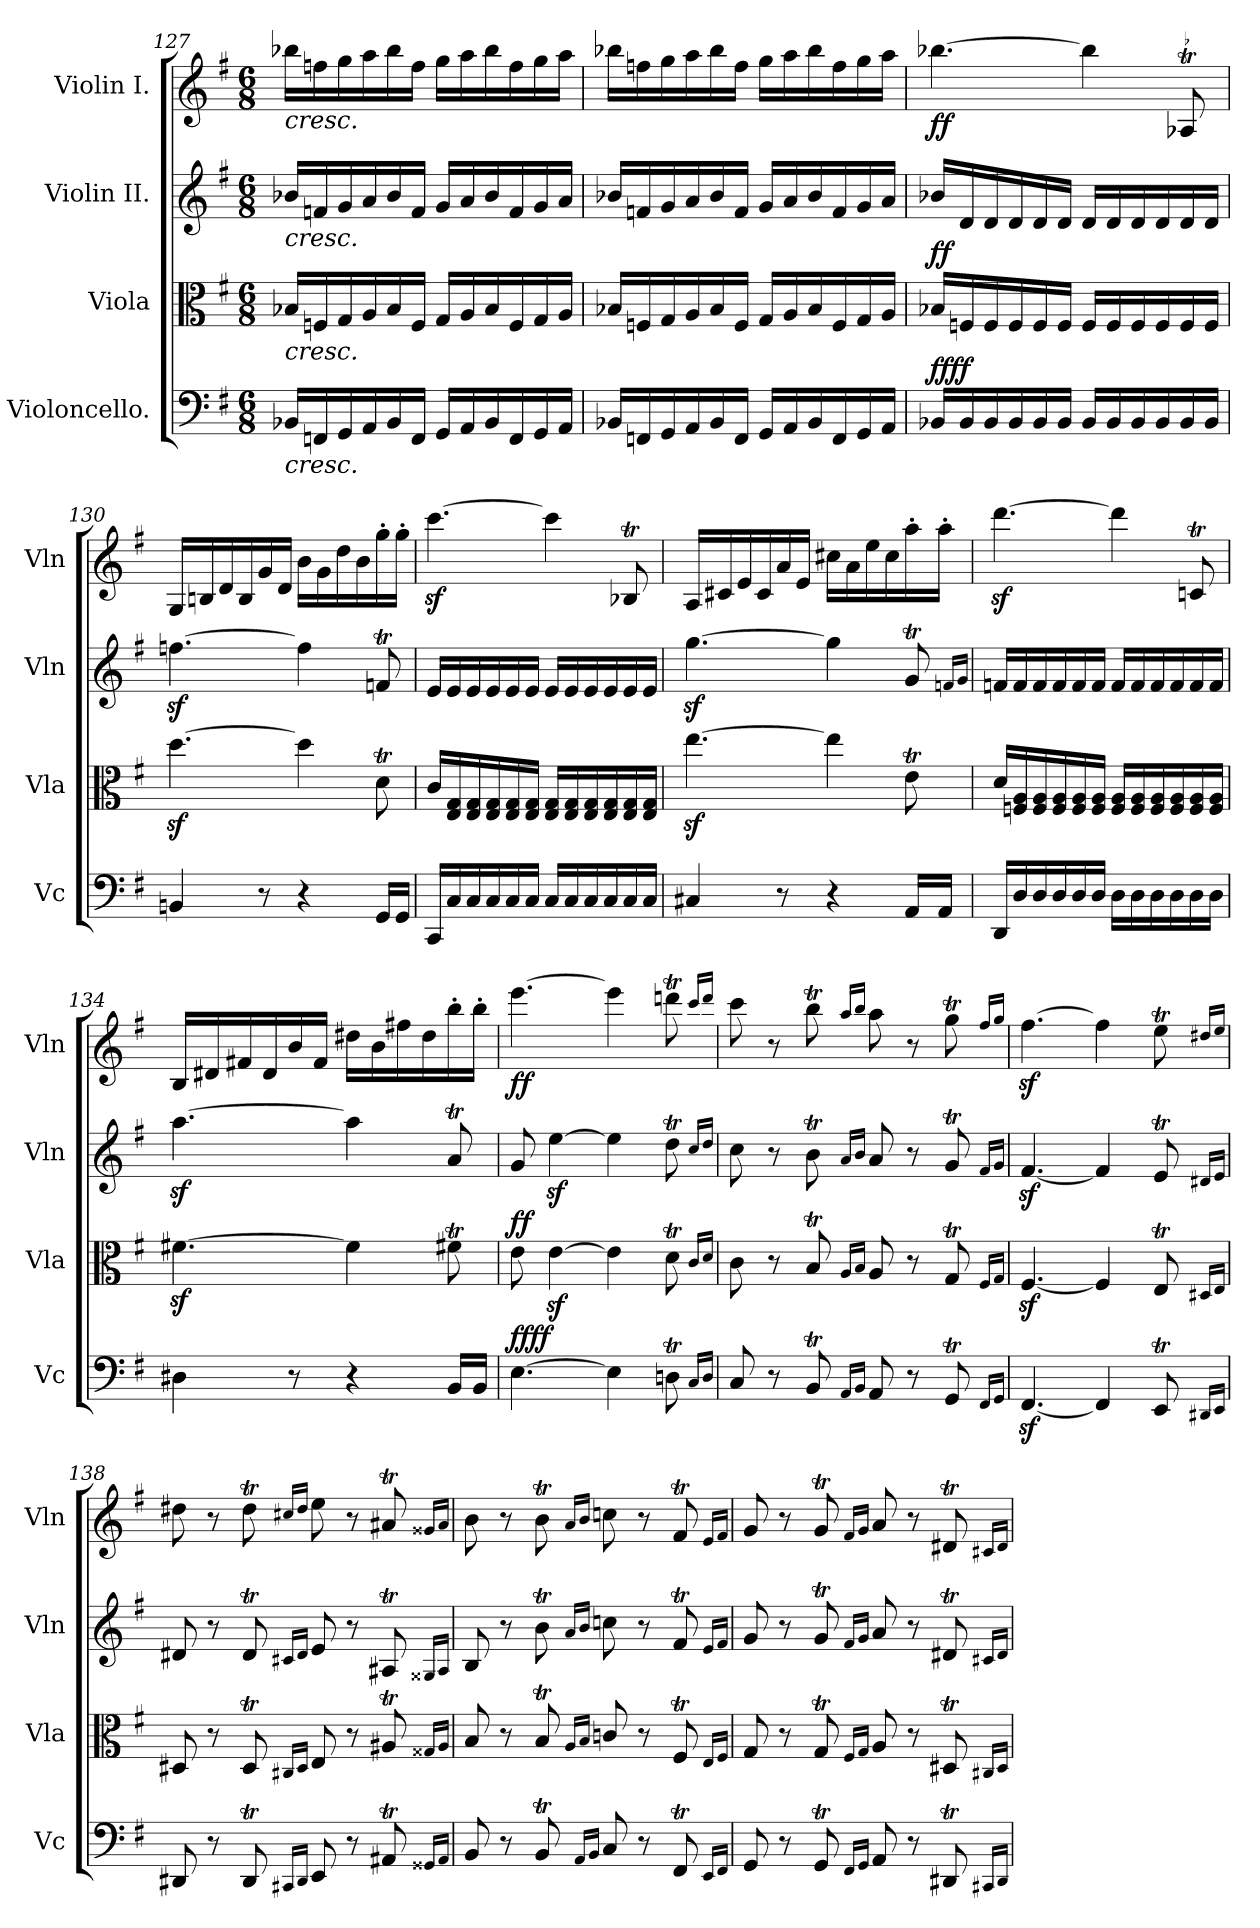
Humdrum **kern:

**kern	**dynam	**kern	**dynam	**kern	**kern	**dynam
*part4	*part4	*part3	*part3	*part2	*part1	*part1
*staff4	*staff4	*staff3	*staff3	*staff2	*staff1	*staff1
*I"Violoncello.	*	*I"Viola	*	*I"Violin II.	*I"Violin I.	*
*I'Vc	*	*I'Vla	*	*I'Vln	*I'Vln	*
*clefF4	*	*clefC3	*	*clefG2	*clefG2	*
*k[f#]	*	*k[f#]	*	*k[f#]	*k[f#]	*
*M6/8	*	*M6/8	*	*M6/8	*M6/8	*
=127	=127	=127	=127	=127	=127	=127
!	!	!	!	!	!LO:TX:b:i:t=cresc.	!
!	!	!	!	!LO:TX:b:i:t=cresc.	!	!
!	!	!LO:TX:b:i:t=cresc.	!	!	!	!
!LO:TX:b:i:t=cresc.	!	!	!	!	!	!
16BB-X/LL	.	16B-X/LL	.	16b-X/LL	16bb-X\LL	.
16FFn/	.	16Fn/	.	16fn/	16ffn\	.
16GG/	.	16G/	.	16g/	16gg\	.
16AA/	.	16A/	.	16a/	16aa\	.
16BB-/	.	16B-/	.	16b-/	16bb-\	.
16FF/JJ	.	16F/JJ	.	16f/JJ	16ff\JJ	.
16GG/LL	.	16G/LL	.	16g/LL	16gg\LL	.
16AA/	.	16A/	.	16a/	16aa\	.
16BB-/	.	16B-/	.	16b-/	16bb-\	.
16FF/	.	16F/	.	16f/	16ff\	.
16GG/	.	16G/	.	16g/	16gg\	.
16AA/JJ	.	16A/JJ	.	16a/JJ	16aa\JJ	.
=128	=128	=128	=128	=128	=128	=128
16BB-X/LL	.	16B-X/LL	.	16b-X/LL	16bb-X\LL	.
16FFn/	.	16Fn/	.	16fn/	16ffn\	.
16GG/	.	16G/	.	16g/	16gg\	.
16AA/	.	16A/	.	16a/	16aa\	.
16BB-/	.	16B-/	.	16b-/	16bb-\	.
16FF/JJ	.	16F/JJ	.	16f/JJ	16ff\JJ	.
16GG/LL	.	16G/LL	.	16g/LL	16gg\LL	.
16AA/	.	16A/	.	16a/	16aa\	.
16BB-/	.	16B-/	.	16b-/	16bb-\	.
16FF/	.	16F/	.	16f/	16ff\	.
16GG/	.	16G/	.	16g/	16gg\	.
16AA/JJ	.	16A/JJ	.	16a/JJ	16aa\JJ	.
!!LO:PB:g=z
=129	=129	=129	=129	=129	=129	=129
!	!LO:DY:b	!	!	!	!	!
!	!LO:DY:n=1:a	!	!LO:DY:a	!	!	!LO:DY:b
16BB-X/LL	ff ff	16B-X/LL	ff	16b-X/LL	[4.bb-X\	ff
16BB-/	.	16Fn/	.	16d/	.	.
16BB-/	.	16F/	.	16d/	.	.
16BB-/	.	16F/	.	16d/	.	.
16BB-/	.	16F/	.	16d/	.	.
16BB-/JJ	.	16F/JJ	.	16d/JJ	.	.
16BB-/LL	.	16F/LL	.	16d/LL	4bb-\]	.
16BB-/	.	16F/	.	16d/	.	.
16BB-/	.	16F/	.	16d/	.	.
16BB-/	.	16F/	.	16d/	.	.
16BB-/	.	16F/	.	16d/	8A-XT/	.
16BB-/JJ	.	16F/JJ	.	16d/JJ	.	.
=130	=130	=130	=130	=130	=130	=130
4BBn/	.	[4.ddz<\	.	[4.ffnz<\	16G/LL	.
.	.	.	.	.	16Bn/	.
.	.	.	.	.	16d/	.
.	.	.	.	.	16B/	.
8r	.	.	.	.	16g/	.
.	.	.	.	.	16d/JJ	.
4r	.	4dd\]	.	4ff\]	16b\LL	.
.	.	.	.	.	16g\	.
.	.	.	.	.	16dd\	.
.	.	.	.	.	16b\	.
16GG/LL	.	8dT\	.	8fnT/	16gg'\	.
16GG/JJ	.	.	.	.	16gg'\JJ	.
=131	=131	=131	=131	=131	=131	=131
16CC/LL	.	16c/LL	.	16e/LL	[4.cccz<\	.
16C/	.	16E/ 16G/	.	16e/	.	.
16C/	.	16E/ 16G/	.	16e/	.	.
16C/	.	16E/ 16G/	.	16e/	.	.
16C/	.	16E/ 16G/	.	16e/	.	.
16C/JJ	.	16E/ 16G/JJ	.	16e/JJ	.	.
16C/LL	.	16E/ 16G/LL	.	16e/LL	4ccc\]	.
16C/	.	16E/ 16G/	.	16e/	.	.
16C/	.	16E/ 16G/	.	16e/	.	.
16C/	.	16E/ 16G/	.	16e/	.	.
16C/	.	16E/ 16G/	.	16e/	8B-XT/	.
16C/JJ	.	16E/ 16G/JJ	.	16e/JJ	.	.
!!LO:LB:g=z
=132	=132	=132	=132	=132	=132	=132
4C#X/	.	[4.eez<\	.	[4.ggz<\	16A/LL	.
.	.	.	.	.	16c#X/	.
.	.	.	.	.	16e/	.
.	.	.	.	.	16c#/	.
8r	.	.	.	.	16a/	.
.	.	.	.	.	16e/JJ	.
4r	.	4ee\]	.	4gg\]	16cc#X\LL	.
.	.	.	.	.	16a\	.
.	.	.	.	.	16ee\	.
.	.	.	.	.	16cc#\	.
16AA/LL	.	8eT\	.	8gT/	16aa'\	.
16AA/JJ	.	.	.	.	16aa'\JJ	.
.	.	.	.	16qfn/LL	.	.
.	.	.	.	16qg/JJ	.	.
=133	=133	=133	=133	=133	=133	=133
16DD/LL	.	16d/LL	.	16fn/LL	[4.dddz<\	.
16D/	.	16Fn/ 16A/	.	16f/	.	.
16D/	.	16F/ 16A/	.	16f/	.	.
16D/	.	16F/ 16A/	.	16f/	.	.
16D/	.	16F/ 16A/	.	16f/	.	.
16D/JJ	.	16F/ 16A/JJ	.	16f/JJ	.	.
16D\LL	.	16F/ 16A/LL	.	16f/LL	4ddd\]	.
16D\	.	16F/ 16A/	.	16f/	.	.
16D\	.	16F/ 16A/	.	16f/	.	.
16D\	.	16F/ 16A/	.	16f/	.	.
16D\	.	16F/ 16A/	.	16f/	8cnT/	.
16D\JJ	.	16F/ 16A/JJ	.	16f/JJ	.	.
!!LO:LB:g=z
=134	=134	=134	=134	=134	=134	=134
4D#X\	.	[4.f#Xz<\	.	[4.aaz<\	16B/LL	.
.	.	.	.	.	16d#X/	.
.	.	.	.	.	16f#X/	.
.	.	.	.	.	16d#/	.
8r	.	.	.	.	16b/	.
.	.	.	.	.	16f#/JJ	.
4r	.	4f#\]	.	4aa\]	16dd#X\LL	.
.	.	.	.	.	16b\	.
.	.	.	.	.	16ff#X\	.
.	.	.	.	.	16dd#\	.
16BB/LL	.	8f#Xt\	.	8aT/	16bb'\	.
16BB/JJ	.	.	.	.	16bb'\JJ	.
=135	=135	=135	=135	=135	=135	=135
!	!LO:DY:b	!	!	!	!	!
!	!LO:DY:n=1:a	!	!LO:DY:a	!	!	!LO:DY:b
[4.E\	ff ff	8e\	ff	8g/	[4.eee\	ff
.	.	[4ez<\	.	[4eez<\	.	.
4E\]	.	4e\]	.	4ee\]	4eee\]	.
8DnT\	.	8dT\	.	8ddT\	8dddnT\	.
16qC/LL	.	16qc/LL	.	16qcc/LL	16qccc/LL	.
16qD/JJ	.	16qd/JJ	.	16qdd/JJ	16qddd/JJ	.
=136	=136	=136	=136	=136	=136	=136
8C/	.	8c\	.	8cc\	8ccc\	.
8r	.	8r	.	8r	8r	.
8BBt/	.	8Bt/	.	8bt\	8bbt\	.
16qAA/LL	.	16qA/LL	.	16qa/LL	16qaa/LL	.
16qBB/JJ	.	16qB/JJ	.	16qb/JJ	16qbb/JJ	.
8AA/	.	8A/	.	8a/	8aa\	.
8r	.	8r	.	8r	8r	.
8GGT/	.	8GT/	.	8gT/	8ggT\	.
16qFF#/LL	.	16qF#/LL	.	16qf#/LL	16qff#/LL	.
16qGG/JJ	.	16qG/JJ	.	16qg/JJ	16qgg/JJ	.
!!LO:PB:g=z
=137	=137	=137	=137	=137	=137	=137
[4.FF#z</	.	[4.F#z</	.	[4.f#z</	[4.ff#z<\	.
4FF#/]	.	4F#/]	.	4f#/]	4ff#\]	.
8EET/	.	8ET/	.	8eT/	8eeT\	.
16qDD#X/LL	.	16qD#X/LL	.	16qd#X/LL	16qdd#X/LL	.
16qEE/JJ	.	16qE/JJ	.	16qe/JJ	16qee/JJ	.
=138	=138	=138	=138	=138	=138	=138
8DD#X/	.	8D#X/	.	8d#X/	8dd#X\	.
8r	.	8r	.	8r	8r	.
8DD#t/	.	8D#t/	.	8d#t/	8dd#t\	.
16qCC#X/LL	.	16qC#X/LL	.	16qc#X/LL	16qcc#X/LL	.
16qDD#/JJ	.	16qD#/JJ	.	16qd#/JJ	16qdd#/JJ	.
8EE/	.	8E/	.	8e/	8ee\	.
8r	.	8r	.	8r	8r	.
8AA#Xt/	.	8A#Xt/	.	8A#Xt/	8a#Xt/	.
16qGG##X/LL	.	16qG##X/LL	.	16qG##X/LL	16qg##X/LL	.
16qAA#/JJ	.	16qA#/JJ	.	16qA#/JJ	16qa#/JJ	.
=139	=139	=139	=139	=139	=139	=139
8BB/	.	8B/	.	8B/	8b\	.
8r	.	8r	.	8r	8r	.
8BBt/	.	8Bt/	.	8bt\	8bt\	.
16qAA/LL	.	16qA/LL	.	16qa/LL	16qa/LL	.
16qBB/JJ	.	16qB/JJ	.	16qb/JJ	16qb/JJ	.
8C/	.	8cn/	.	8ccn\	8ccn\	.
8r	.	8r	.	8r	8r	.
8FF#t/	.	8F#t/	.	8f#t/	8f#t/	.
16qEE/LL	.	16qE/LL	.	16qe/LL	16qe/LL	.
16qFF#/JJ	.	16qF#/JJ	.	16qf#/JJ	16qf#/JJ	.
!!LO:LB:g=z
=140	=140	=140	=140	=140	=140	=140
8GG/	.	8G/	.	8g/	8g/	.
8r	.	8r	.	8r	8r	.
8GGT/	.	8GT/	.	8gT/	8gT/	.
16qFF#/LL	.	16qF#/LL	.	16qf#/LL	16qf#/LL	.
16qGG/JJ	.	16qG/JJ	.	16qg/JJ	16qg/JJ	.
8AA/	.	8A/	.	8a/	8a/	.
8r	.	8r	.	8r	8r	.
8DD#Xt/	.	8D#Xt/	.	8d#Xt/	8d#Xt/	.
16qCC#X/LL	.	16qC#X/LL	.	16qc#X/LL	16qc#X/LL	.
16qDD#/JJ	.	16qD#/JJ	.	16qd#/JJ	16qd#/JJ	.
=	=	=	=	=	=	=
*-	*-	*-	*-	*-	*-	*-
